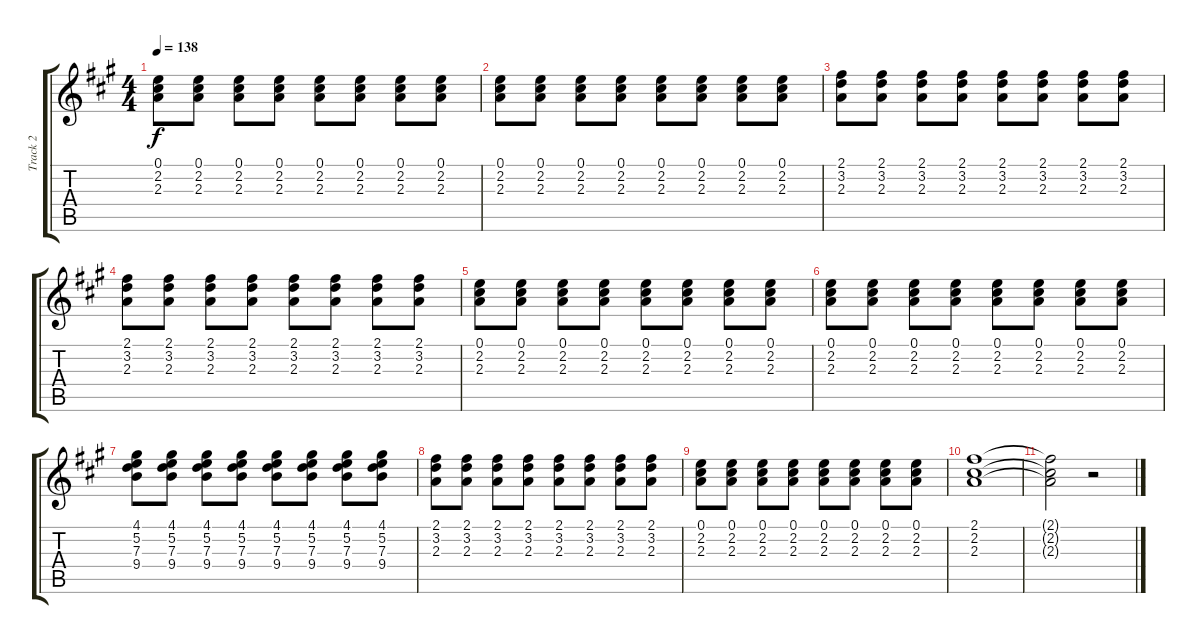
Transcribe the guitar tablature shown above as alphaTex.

\track ("Track 2" "Track 2") {instrument electricgrandpiano}
\staff {score tabs}
\tuning (E5 B4 G4 D4 A3 E3) {hide}
\ts (4 4)
\tempo 138
\clef g2
\ks a
(0.1 2.2 2.3).8{dy f} (0.1 2.2 2.3).8 (0.1 2.2 2.3).8 (0.1 2.2 2.3).8 (0.1 2.2 2.3).8 (0.1 2.2 2.3).8 (0.1 2.2 2.3).8 (0.1 2.2 2.3).8 |
(0.1 2.2 2.3).8 (0.1 2.2 2.3).8 (0.1 2.2 2.3).8 (0.1 2.2 2.3).8 (0.1 2.2 2.3).8 (0.1 2.2 2.3).8 (0.1 2.2 2.3).8 (0.1 2.2 2.3).8 |
(2.1 3.2 2.3).8 (2.1 3.2 2.3).8 (2.1 3.2 2.3).8 (2.1 3.2 2.3).8 (2.1 3.2 2.3).8 (2.1 3.2 2.3).8 (2.1 3.2 2.3).8 (2.1 3.2 2.3).8 |
(2.1 3.2 2.3).8 (2.1 3.2 2.3).8 (2.1 3.2 2.3).8 (2.1 3.2 2.3).8 (2.1 3.2 2.3).8 (2.1 3.2 2.3).8 (2.1 3.2 2.3).8 (2.1 3.2 2.3).8 |
(0.1 2.2 2.3).8 (0.1 2.2 2.3).8 (0.1 2.2 2.3).8 (0.1 2.2 2.3).8 (0.1 2.2 2.3).8 (0.1 2.2 2.3).8 (0.1 2.2 2.3).8 (0.1 2.2 2.3).8 |
(0.1 2.2 2.3).8 (0.1 2.2 2.3).8 (0.1 2.2 2.3).8 (0.1 2.2 2.3).8 (0.1 2.2 2.3).8 (0.1 2.2 2.3).8 (0.1 2.2 2.3).8 (0.1 2.2 2.3).8 |
(4.1 5.2 7.3 9.4).8 (4.1 5.2 7.3 9.4).8 (4.1 5.2 7.3 9.4).8 (4.1 5.2 7.3 9.4).8 (4.1 5.2 7.3 9.4).8 (4.1 5.2 7.3 9.4).8 (4.1 5.2 7.3 9.4).8 (4.1 5.2 7.3 9.4).8 |
(2.1 3.2 2.3).8 (2.1 3.2 2.3).8 (2.1 3.2 2.3).8 (2.1 3.2 2.3).8 (2.1 3.2 2.3).8 (2.1 3.2 2.3).8 (2.1 3.2 2.3).8 (2.1 3.2 2.3).8 |
(0.1 2.2 2.3).8 (0.1 2.2 2.3).8 (0.1 2.2 2.3).8 (0.1 2.2 2.3).8 (0.1 2.2 2.3).8 (0.1 2.2 2.3).8 (0.1 2.2 2.3).8 (0.1 2.2 2.3).8 |
(2.1 2.2 2.3).1 |
(2.1{t} 2.2{t} 2.3{t}).2 r.2
